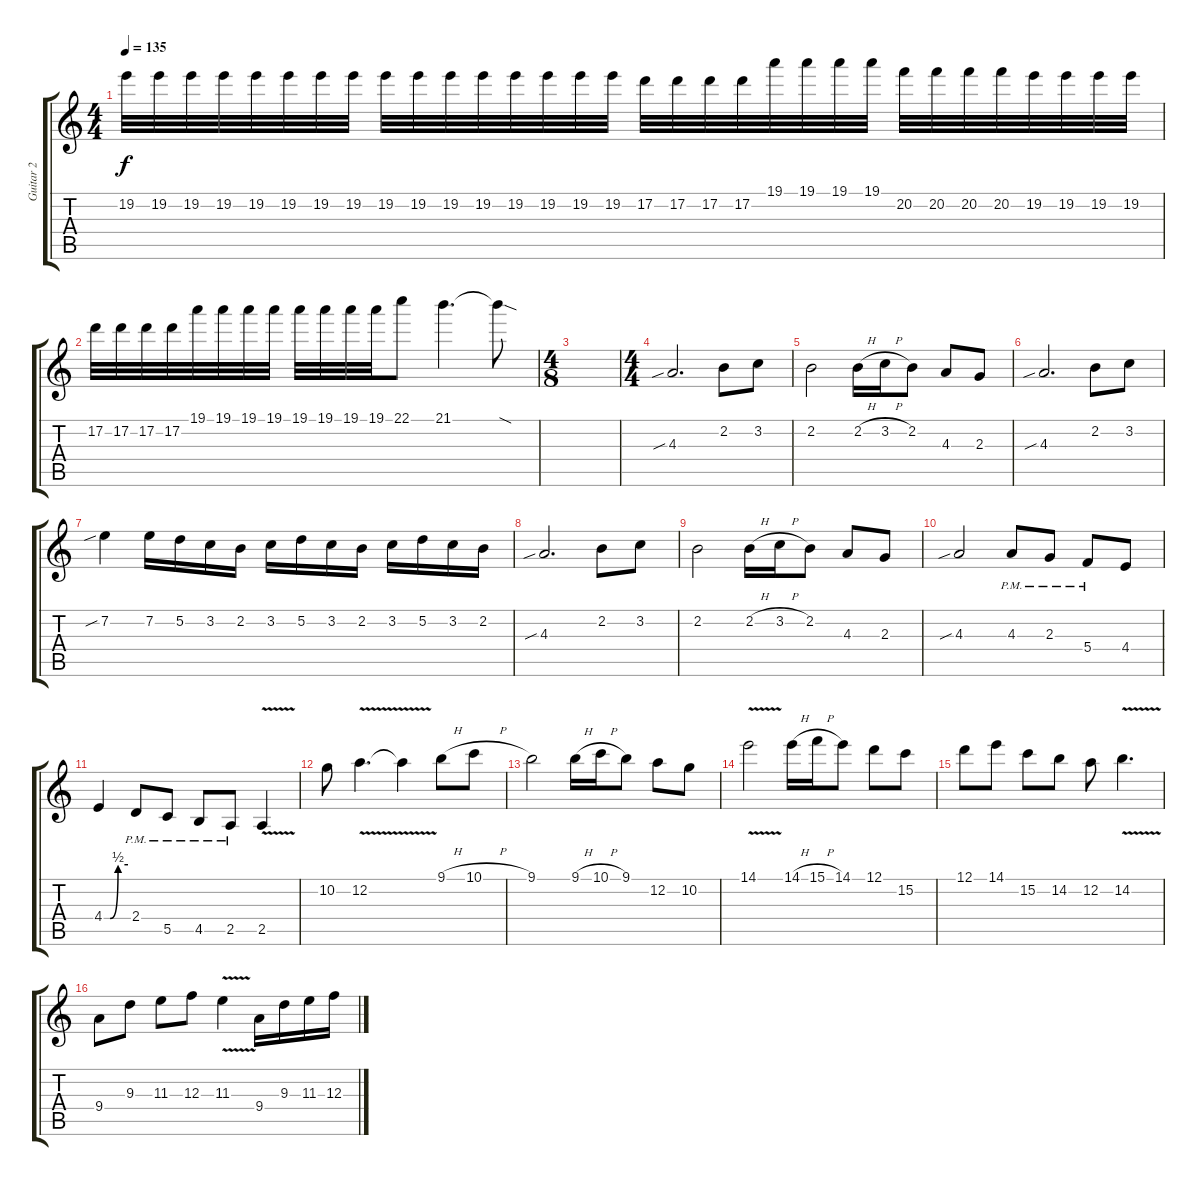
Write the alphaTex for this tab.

\track ("Guitar 2" "Guitar 2") {instrument distortionguitar}
\staff {score tabs}
\tuning (D4 A3 F3 C3 G2 C2) {hide}
\ts (4 4)
\tempo 135
\clef g2
\ks c
19.2.32{dy f} 19.2.32 19.2.32 19.2.32 19.2.32 19.2.32 19.2.32 19.2.32 19.2.32 19.2.32 19.2.32 19.2.32 19.2.32 19.2.32 19.2.32 19.2.32 17.2.32 17.2.32 17.2.32 17.2.32 19.1.32 19.1.32 19.1.32 19.1.32 20.2.32 20.2.32 20.2.32 20.2.32 19.2.32 19.2.32 19.2.32 19.2.32 |
17.2.32 17.2.32 17.2.32 17.2.32 19.1.32 19.1.32 19.1.32 19.1.32 19.1.32 19.1.32 19.1.32 19.1.32 22.1.8 21.1.4{d} 21.1{sod t}.8 |
\ts (4 8)
|
\ts (4 4)
4.3{sib}.2{d} 2.2.8 3.2.8 |
2.2.2 2.2{h}.16 3.2{h}.16 2.2.8 4.3.8 2.3.8 |
4.3{sib}.2{d} 2.2.8 3.2.8 |
7.2{sib}.4 7.2.16 5.2.16 3.2.16 2.2.16 3.2.16 5.2.16 3.2.16 2.2.16 3.2.16 5.2.16 3.2.16 2.2.16 |
4.3{sib}.2{d} 2.2.8 3.2.8 |
2.2.2 2.2{h}.16 3.2{h}.16 2.2.8 4.3.8 2.3.8 |
4.3{sib}.2 4.3{pm}.8 2.3{pm}.8 5.4{pm}.8 4.4.8 |
4.4{be (custom 0 0 15 0 35 2 60 2)}.4 2.4{pm}.8 5.5{pm}.8 4.5{pm}.8 2.5{pm}.8 2.5{v}.4 |
10.2.8 12.2{v}.4{d} 12.2{t}.4 9.1{h}.8 10.1{h}.8 |
9.1.2 9.1{h}.16 10.1{h}.16 9.1.8 12.2.8 10.2.8 |
14.1{v}.2 14.1{h}.16 15.1{h}.16 14.1.8 12.1.8 15.2.8 |
12.1.8 14.1.8 15.2.8 14.2.8 12.2.8 14.2{v}.4{d} |
9.4.8 9.3.8 11.3.8 12.3.8 11.3{v}.4 9.4.16 9.3.16 11.3.16 12.3.16
